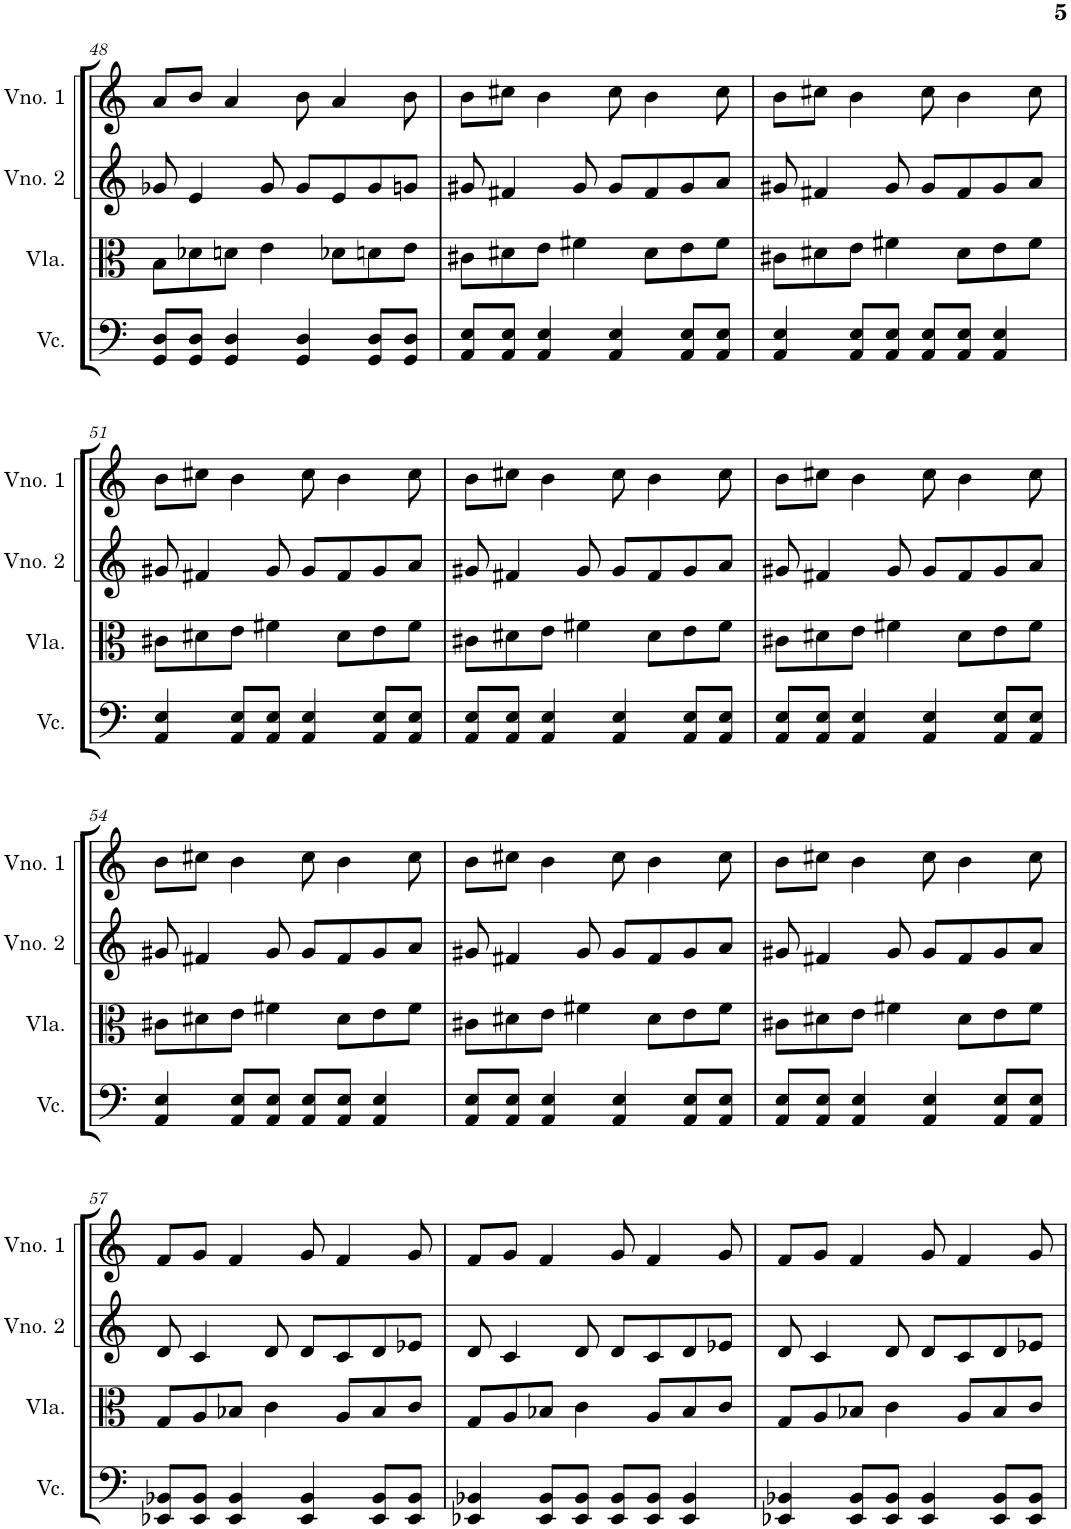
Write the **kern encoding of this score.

**kern	**kern	**kern	**kern
*part4	*part3	*part2	*part1
*staff4	*staff3	*staff2	*staff1
*I"Violoncelo	*I"Viola	*I"Violino 2	*I"Violino 1
*I'Vc.	*I'Vla.	*I'Vno. 2	*I'Vno. 1
!!LO:PB:g=z
*clefF4	*clefC3	*clefG2	*clefG2
*k[]	*k[]	*k[]	*k[]
*M4/4	*M4/4	*M4/4	*M4/4
=48	=48	=48	=48
8GG/ 8D/L	8B\L	8g-X/	8a/L
8GG/ 8D/J	8d-X\	4e/	8b/J
4GG/ 4D/	8dn\J	.	4a/
.	4e\	8g-/	.
4GG/ 4D/	.	8g-/L	8b\
.	8d-X\L	8e/	4a/
8GG/ 8D/L	8dn\	8g-/	.
8GG/ 8D/J	8e\J	8gn/J	8b\
=49	=49	=49	=49
8AA/ 8E/L	8c#X\L	8g#X/	8b\L
8AA/ 8E/J	8d#X\	4f#X/	8cc#X\J
4AA/ 4E/	8e\J	.	4b\
.	4f#X\	8g#/	.
4AA/ 4E/	.	8g#/L	8cc#\
.	8d#\L	8f#/	4b\
8AA/ 8E/L	8e\	8g#/	.
8AA/ 8E/J	8f#\J	8a/J	8cc#\
=50	=50	=50	=50
4AA/ 4E/	8c#X\L	8g#X/	8b\L
.	8d#X\	4f#X/	8cc#X\J
8AA/ 8E/L	8e\J	.	4b\
8AA/ 8E/J	4f#X\	8g#/	.
8AA/ 8E/L	.	8g#/L	8cc#\
8AA/ 8E/J	8d#\L	8f#/	4b\
4AA/ 4E/	8e\	8g#/	.
.	8f#\J	8a/J	8cc#\
!!LO:LB:g=z
=51	=51	=51	=51
4AA/ 4E/	8c#X\L	8g#X/	8b\L
.	8d#X\	4f#X/	8cc#X\J
8AA/ 8E/L	8e\J	.	4b\
8AA/ 8E/J	4f#X\	8g#/	.
4AA/ 4E/	.	8g#/L	8cc#\
.	8d#\L	8f#/	4b\
8AA/ 8E/L	8e\	8g#/	.
8AA/ 8E/J	8f#\J	8a/J	8cc#\
=52	=52	=52	=52
8AA/ 8E/L	8c#X\L	8g#X/	8b\L
8AA/ 8E/J	8d#X\	4f#X/	8cc#X\J
4AA/ 4E/	8e\J	.	4b\
.	4f#X\	8g#/	.
4AA/ 4E/	.	8g#/L	8cc#\
.	8d#\L	8f#/	4b\
8AA/ 8E/L	8e\	8g#/	.
8AA/ 8E/J	8f#\J	8a/J	8cc#\
=53	=53	=53	=53
8AA/ 8E/L	8c#X\L	8g#X/	8b\L
8AA/ 8E/J	8d#X\	4f#X/	8cc#X\J
4AA/ 4E/	8e\J	.	4b\
.	4f#X\	8g#/	.
4AA/ 4E/	.	8g#/L	8cc#\
.	8d#\L	8f#/	4b\
8AA/ 8E/L	8e\	8g#/	.
8AA/ 8E/J	8f#\J	8a/J	8cc#\
!!LO:LB:g=z
=54	=54	=54	=54
4AA/ 4E/	8c#X\L	8g#X/	8b\L
.	8d#X\	4f#X/	8cc#X\J
8AA/ 8E/L	8e\J	.	4b\
8AA/ 8E/J	4f#X\	8g#/	.
8AA/ 8E/L	.	8g#/L	8cc#\
8AA/ 8E/J	8d#\L	8f#/	4b\
4AA/ 4E/	8e\	8g#/	.
.	8f#\J	8a/J	8cc#\
=55	=55	=55	=55
8AA/ 8E/L	8c#X\L	8g#X/	8b\L
8AA/ 8E/J	8d#X\	4f#X/	8cc#X\J
4AA/ 4E/	8e\J	.	4b\
.	4f#X\	8g#/	.
4AA/ 4E/	.	8g#/L	8cc#\
.	8d#\L	8f#/	4b\
8AA/ 8E/L	8e\	8g#/	.
8AA/ 8E/J	8f#\J	8a/J	8cc#\
=56	=56	=56	=56
8AA/ 8E/L	8c#X\L	8g#X/	8b\L
8AA/ 8E/J	8d#X\	4f#X/	8cc#X\J
4AA/ 4E/	8e\J	.	4b\
.	4f#X\	8g#/	.
4AA/ 4E/	.	8g#/L	8cc#\
.	8d#\L	8f#/	4b\
8AA/ 8E/L	8e\	8g#/	.
8AA/ 8E/J	8f#\J	8a/J	8cc#\
!!LO:LB:g=z
=57	=57	=57	=57
8EE-X/ 8BB-X/L	8G/L	8d/	8f/L
8EE-/ 8BB-/J	8A/	4c/	8g/J
4EE-/ 4BB-/	8B-X/J	.	4f/
.	4c\	8d/	.
4EE-/ 4BB-/	.	8d/L	8g/
.	8A/L	8c/	4f/
8EE-/ 8BB-/L	8B-/	8d/	.
8EE-/ 8BB-/J	8c/J	8e-X/J	8g/
=58	=58	=58	=58
4EE-X/ 4BB-X/	8G/L	8d/	8f/L
.	8A/	4c/	8g/J
8EE-/ 8BB-/L	8B-X/J	.	4f/
8EE-/ 8BB-/J	4c\	8d/	.
8EE-/ 8BB-/L	.	8d/L	8g/
8EE-/ 8BB-/J	8A/L	8c/	4f/
4EE-/ 4BB-/	8B-/	8d/	.
.	8c/J	8e-X/J	8g/
=59	=59	=59	=59
4EE-X/ 4BB-X/	8G/L	8d/	8f/L
.	8A/	4c/	8g/J
8EE-/ 8BB-/L	8B-X/J	.	4f/
8EE-/ 8BB-/J	4c\	8d/	.
4EE-/ 4BB-/	.	8d/L	8g/
.	8A/L	8c/	4f/
8EE-/ 8BB-/L	8B-/	8d/	.
8EE-/ 8BB-/J	8c/J	8e-X/J	8g/
=	=	=	=
*-	*-	*-	*-
